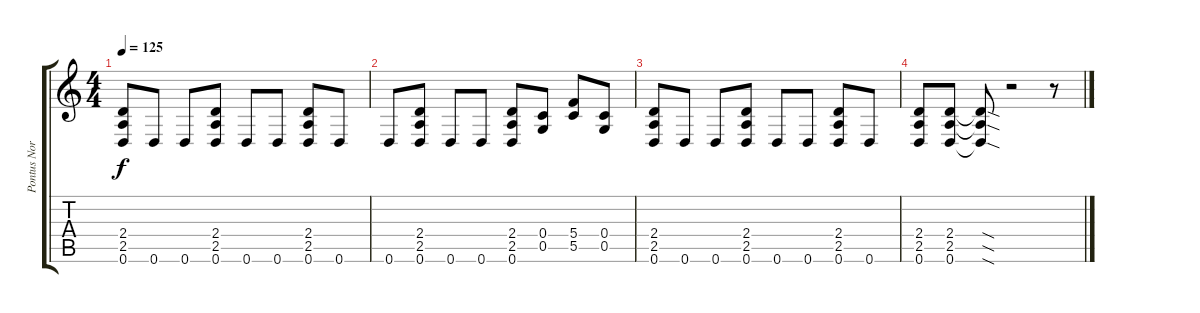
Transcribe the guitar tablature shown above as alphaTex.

\track ("Pontus Norgren" "Pontus Nor") {instrument distortionguitar}
\staff {score tabs}
\tuning (D4 A3 F3 C3 G2 D2) {hide}
\ts (4 4)
\tempo 125
\clef g2
\ks c
(2.4 2.5 0.6).8{dy f} 0.6.8 0.6.8 (2.4 2.5 0.6).8 0.6.8 0.6.8 (2.4 2.5 0.6).8 0.6.8 |
0.6.8 (2.4 2.5 0.6).8 0.6.8 0.6.8 (2.4 2.5 0.6).8 (0.4 0.5).8 (5.4 5.5).8 (0.4 0.5).8 |
(2.4 2.5 0.6).8 0.6.8 0.6.8 (2.4 2.5 0.6).8 0.6.8 0.6.8 (2.4 2.5 0.6).8 0.6.8 |
(2.4 2.5 0.6).8 (2.4 2.5 0.6).8 (2.4{sod t} 2.5{sod t} 0.6{sod t}).8 r.2 r.8
